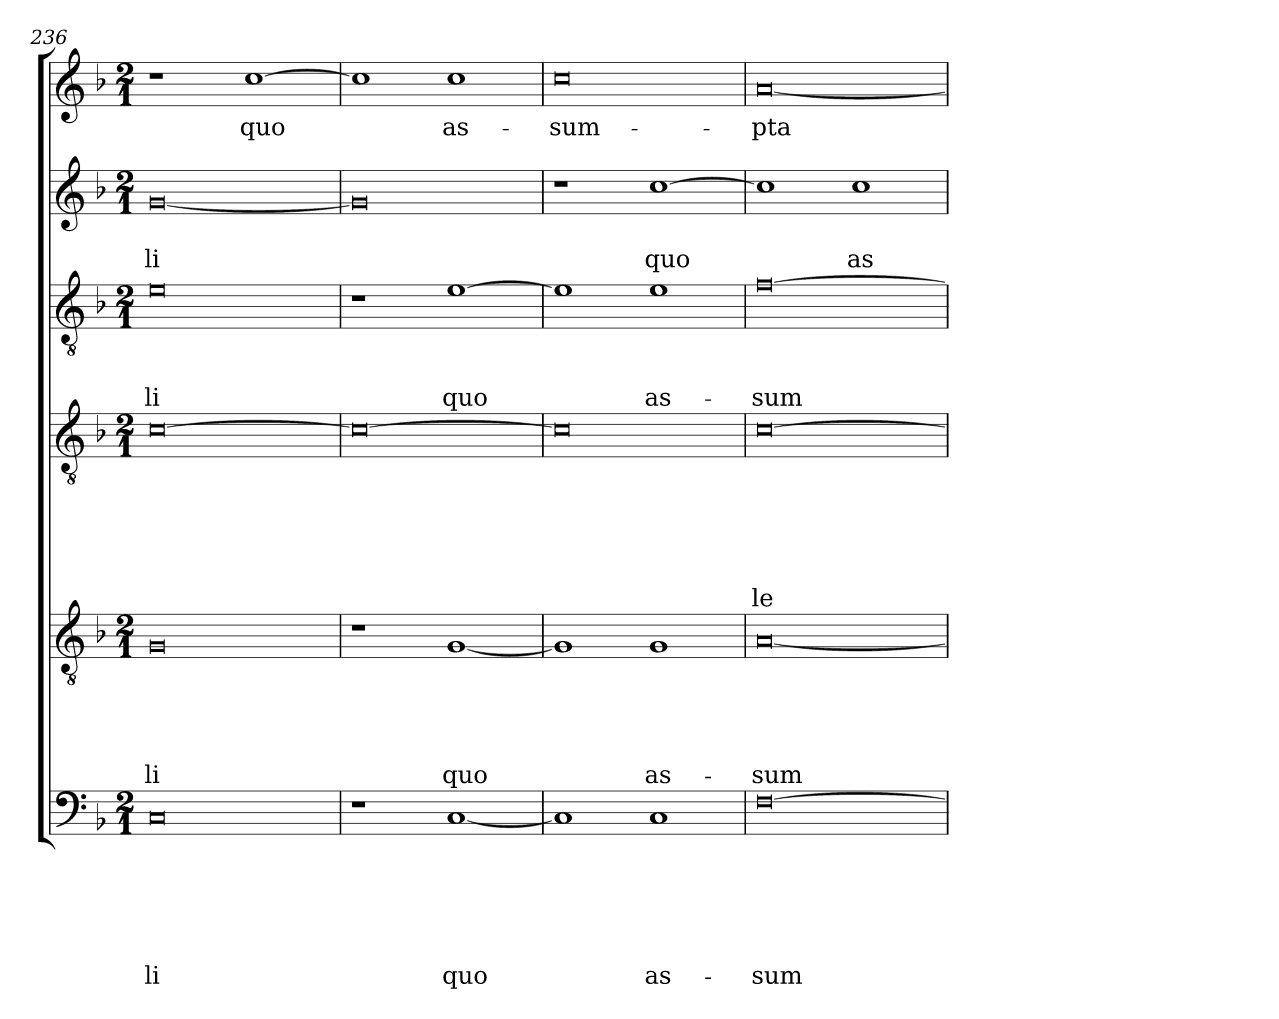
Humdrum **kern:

**kern	**text	**text	**text	**text	**text	**text	**kern	**text	**text	**text	**text	**text	**kern	**text	**text	**text	**text	**text	**text	**kern	**text	**text	**text	**kern	**text	**text	**kern	**text
*part6	*part6	*part6	*part6	*part6	*part6	*part6	*part5	*part5	*part5	*part5	*part5	*part5	*part4	*part4	*part4	*part4	*part4	*part4	*part4	*part3	*part3	*part3	*part3	*part2	*part2	*part2	*part1	*part1
*staff6	*staff6	*staff6	*staff6	*staff6	*staff6	*staff6	*staff5	*staff5	*staff5	*staff5	*staff5	*staff5	*staff4	*staff4	*staff4	*staff4	*staff4	*staff4	*staff4	*staff3	*staff3	*staff3	*staff3	*staff2	*staff2	*staff2	*staff1	*staff1
*clefF4	*	*	*	*	*	*	*clefGv2	*	*	*	*	*	*clefGv2	*	*	*	*	*	*	*clefGv2	*	*	*	*clefG2	*	*	*clefG2	*
*k[b-]	*	*	*	*	*	*	*k[b-]	*	*	*	*	*	*k[b-]	*	*	*	*	*	*	*k[b-]	*	*	*	*k[b-]	*	*	*k[b-]	*
*F:	*	*	*	*	*	*	*F:	*	*	*	*	*	*F:	*	*	*	*	*	*	*F:	*	*	*	*F:	*	*	*F:	*
*M2/1	*	*	*	*	*	*	*M2/1	*	*	*	*	*	*M2/1	*	*	*	*	*	*	*M2/1	*	*	*	*M2/1	*	*	*M2/1	*
=236	=236	=236	=236	=236	=236	=236	=236	=236	=236	=236	=236	=236	=236	=236	=236	=236	=236	=236	=236	=236	=236	=236	=236	=236	=236	=236	=236	=236
!	!	!	!	!	!	!LO:LY:b	!	!	!	!	!	!LO:LY:b	!	!	!	!	!	!	!	!	!	!	!LO:LY:b	!	!	!LO:LY:b	!	!
0C	.	.	.	.	.	-li	0G	.	.	.	.	-li	[0c	.	.	.	.	.	.	0e	.	.	-li	[0g	.	-li	1r	.
!	!	!	!	!	!	!	!	!	!	!	!	!	!	!	!	!	!	!	!	!	!	!	!	!	!	!	!	!LO:LY:b
.	.	.	.	.	.	.	.	.	.	.	.	.	.	.	.	.	.	.	.	.	.	.	.	.	.	.	[1cc	quo
=237	=237	=237	=237	=237	=237	=237	=237	=237	=237	=237	=237	=237	=237	=237	=237	=237	=237	=237	=237	=237	=237	=237	=237	=237	=237	=237	=237	=237
1r	.	.	.	.	.	.	1r	.	.	.	.	.	0c_	.	.	.	.	.	.	1r	.	.	.	0g]	.	.	1cc]	.
!	!	!	!	!	!	!LO:LY:b	!	!	!	!	!	!LO:LY:b	!	!	!	!	!	!	!	!	!	!	!LO:LY:b	!	!	!	!	!LO:LY:b
[1C	.	.	.	.	.	quo	[1G	.	.	.	.	quo	.	.	.	.	.	.	.	[1e	.	.	quo	.	.	.	1cc	as-
=238	=238	=238	=238	=238	=238	=238	=238	=238	=238	=238	=238	=238	=238	=238	=238	=238	=238	=238	=238	=238	=238	=238	=238	=238	=238	=238	=238	=238
!	!	!	!	!	!	!	!	!	!	!	!	!	!	!	!	!	!	!	!	!	!	!	!	!	!	!	!	!LO:LY:b
1C]	.	.	.	.	.	.	1G]	.	.	.	.	.	0c]	.	.	.	.	.	.	1e]	.	.	.	1r	.	.	0cc	-sum-
!	!	!	!	!	!	!LO:LY:b	!	!	!	!	!	!LO:LY:b	!	!	!	!	!	!	!	!	!	!	!LO:LY:b	!	!	!LO:LY:b	!	!
1C	.	.	.	.	.	as-	1G	.	.	.	.	as-	.	.	.	.	.	.	.	1e	.	.	as-	[1cc	.	quo	.	.
!!LO:LB:g=z
=239	=239	=239	=239	=239	=239	=239	=239	=239	=239	=239	=239	=239	=239	=239	=239	=239	=239	=239	=239	=239	=239	=239	=239	=239	=239	=239	=239	=239
!	!	!	!	!	!	!LO:LY:b	!	!	!	!	!	!LO:LY:b	!	!	!	!	!	!	!LO:LY:b	!	!	!	!LO:LY:b	!	!	!	!	!LO:LY:b
[0F	.	.	.	.	.	-sum-	[0A	.	.	.	.	-sum-	[0c	.	.	.	.	.	-le-	[0f	.	.	-sum-	1cc]	.	.	[0a	-pta
!	!	!	!	!	!	!	!	!	!	!	!	!	!	!	!	!	!	!	!	!	!	!	!	!	!	!LO:LY:b	!	!
.	.	.	.	.	.	.	.	.	.	.	.	.	.	.	.	.	.	.	.	.	.	.	.	1cc	.	as-	.	.
=	=	=	=	=	=	=	=	=	=	=	=	=	=	=	=	=	=	=	=	=	=	=	=	=	=	=	=	=
*-	*-	*-	*-	*-	*-	*-	*-	*-	*-	*-	*-	*-	*-	*-	*-	*-	*-	*-	*-	*-	*-	*-	*-	*-	*-	*-	*-	*-
